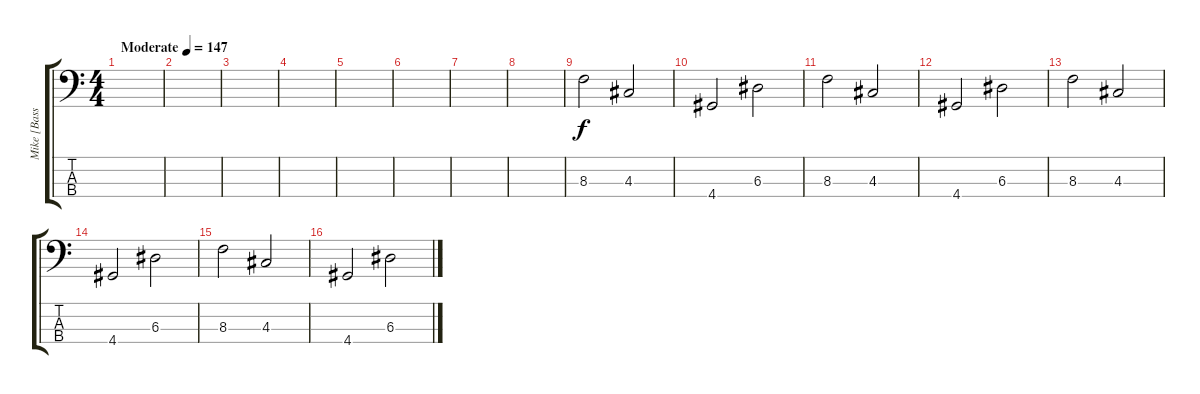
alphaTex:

\track ("Mike [Bass]" "Mike [Bass") {instrument electricbassfinger}
\staff {score tabs}
\tuning (G2 D2 A1 E1) {hide}
\ts (4 4)
\tempo (147 "Moderate")
\clef f4
\ks c
|
|
|
|
|
|
|
|
8.3.2 4.3.2 |
4.4.2 6.3.2 |
8.3.2 4.3.2 |
4.4.2 6.3.2 |
8.3.2 4.3.2 |
4.4.2 6.3.2 |
8.3.2 4.3.2 |
4.4.2 6.3.2
